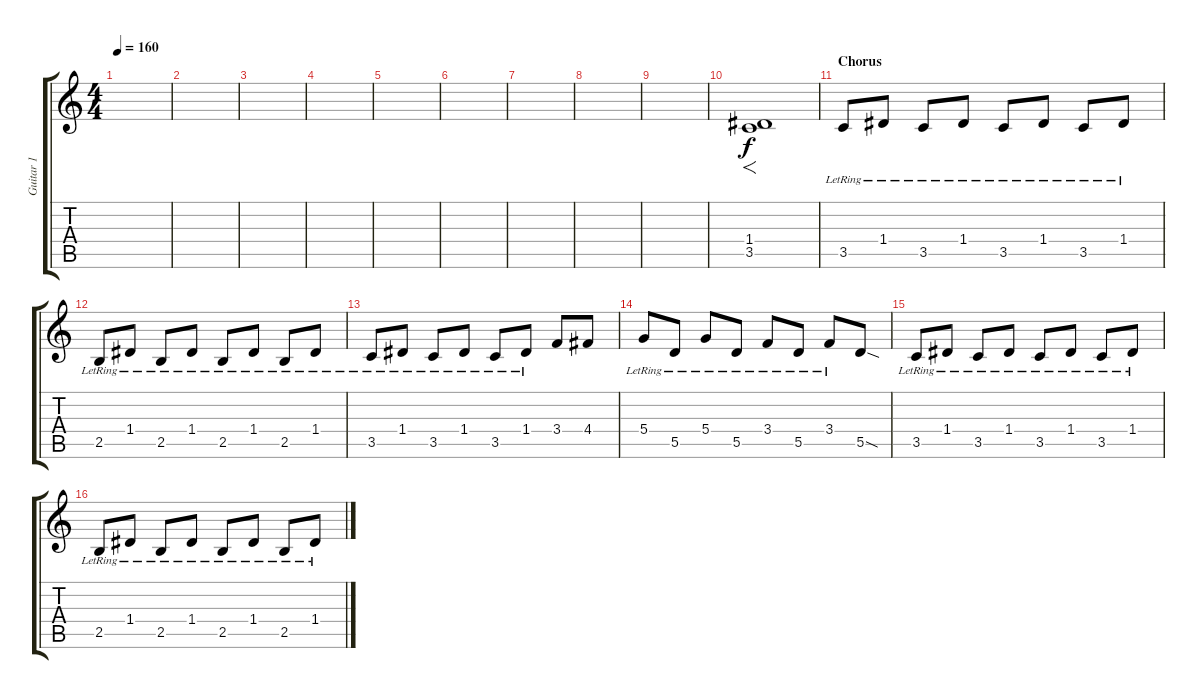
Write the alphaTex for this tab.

\track ("Guitar 1" "Guitar 1") {instrument distortionguitar}
\staff {score tabs}
\tuning (E4 B3 G3 D3 A2 E2) {hide}
\ts (4 4)
\tempo 160
\clef g2
\ks c
|
|
|
|
|
|
|
|
|
(1.4 3.5).1{f} |
\section ("" "Chorus")
3.5{lr}.8{volume 13} 1.4{lr}.8 3.5{lr}.8 1.4{lr}.8 3.5{lr}.8 1.4{lr}.8 3.5{lr}.8 1.4{lr}.8 |
2.5{lr}.8 1.4{lr}.8 2.5{lr}.8 1.4{lr}.8 2.5{lr}.8 1.4{lr}.8 2.5{lr}.8 1.4{lr}.8 |
3.5{lr}.8 1.4{lr}.8 3.5{lr}.8 1.4{lr}.8 3.5{lr}.8 1.4{lr}.8 3.4.8 4.4.8 |
5.4{lr}.8 5.5{lr}.8 5.4{lr}.8 5.5{lr}.8 3.4{lr}.8 5.5{lr}.8 3.4{lr}.8 5.5{sod}.8 |
3.5{lr}.8 1.4{lr}.8 3.5{lr}.8 1.4{lr}.8 3.5{lr}.8 1.4{lr}.8 3.5{lr}.8 1.4{lr}.8 |
2.5{lr}.8 1.4{lr}.8 2.5{lr}.8 1.4{lr}.8 2.5{lr}.8 1.4{lr}.8 2.5{lr}.8 1.4{lr}.8
